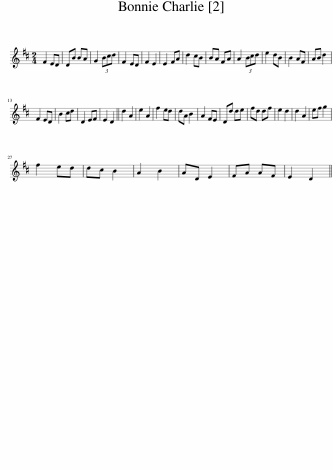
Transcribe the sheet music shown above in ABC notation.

X:1
L:1/8
M:2/4
I:linebreak $
K:D
V:1 treble
V:1
 F2 ED | DB BA | G2 (3Bcd | F2 ED | F2 E2 | %5
 E2 FA | d2 cB | BA FA | A2 (3Bcd | e2 dB | %10
 B2 AF | AB d2 |$ F2 ED | B2 cd | D2 EF | %15
 E2 D2 || d2 A2 | e2 A2 | f2 ed | dA B2 | %20
 A2 FE | Dd de | fd df | e2 d2 | d2 A2 | %25
 ef g2 |$ f2 ed | dc B2 | A2 B2 | AD E2 | %30
 FA AF | E2 D2 || %32
